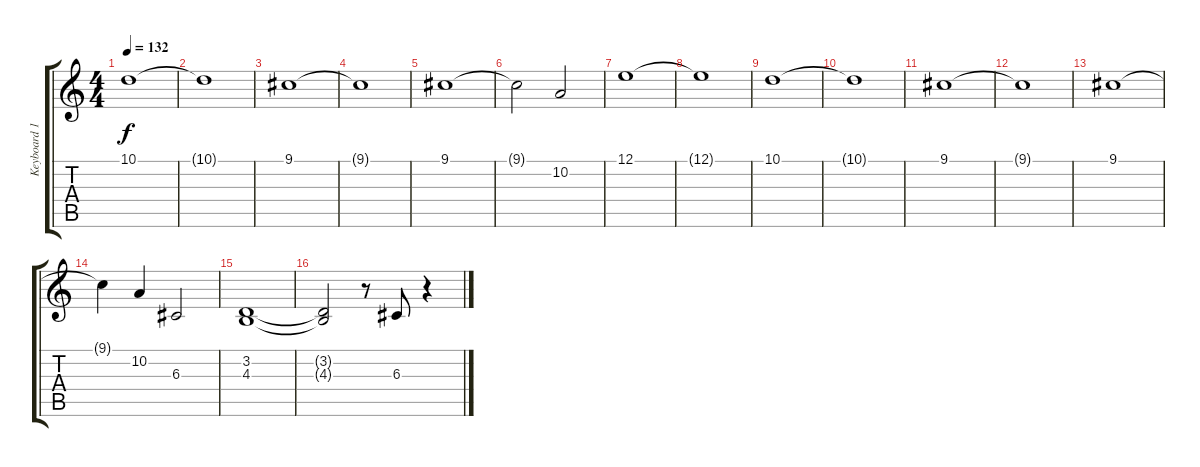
\track ("Keyboard 1" "Keyboard 1") {instrument stringensemble2}
\staff {score tabs}
\tuning (E4 B3 G3 D3 A2 E2) {hide}
\ts (4 4)
\tempo 132
\clef g2
\ks c
10.1.1{dy f} |
10.1{t}.1 |
9.1.1 |
9.1{t}.1 |
9.1.1 |
9.1{t}.2 10.2.2 |
12.1.1 |
12.1{t}.1 |
10.1.1 |
10.1{t}.1 |
9.1.1 |
9.1{t}.1 |
9.1.1 |
9.1{t}.4 10.2.4 6.3.2 |
(3.2 4.3).1 |
(3.2{t} 4.3{t}).2 r.8 6.3.8 r.4
